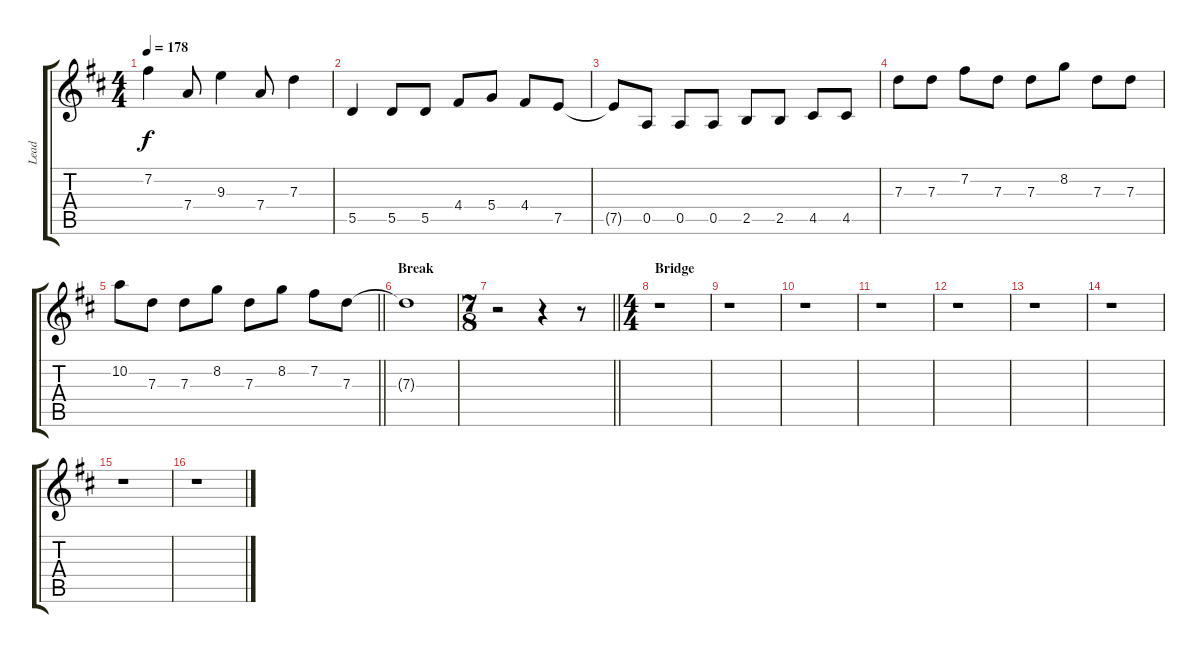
\track ("Lead" "Lead") {instrument distortionguitar}
\staff {score tabs}
\tuning (E4 B3 G3 D3 A2 E2) {hide}
\ts (4 4)
\tempo 178
\clef g2
\ks d
7.2.4{dy f} 7.4.8 9.3.4 7.4.8 7.3.4 |
5.5.4 5.5.8 5.5.8 4.4.8 5.4.8 4.4.8 7.5.8 |
7.5{t}.8 0.5.8 0.5.8 0.5.8 2.5.8 2.5.8 4.5.8 4.5.8 |
7.3.8 7.3.8 7.2.8 7.3.8 7.3.8 8.2.8 7.3.8 7.3.8 |
\barLineRight lightlight
10.2.8 7.3.8 7.3.8 8.2.8 7.3.8 8.2.8 7.2.8 7.3.8 |
\section ("" "Break")
7.3{t}.1 |
\ts (7 8)
\barLineRight lightlight
r.2 r.4 r.8 |
\ts (4 4)
\section ("" "Bridge")
r.1 |
r.1 |
r.1 |
r.1 |
r.1 |
r.1 |
r.1 |
r.1 |
r.1
